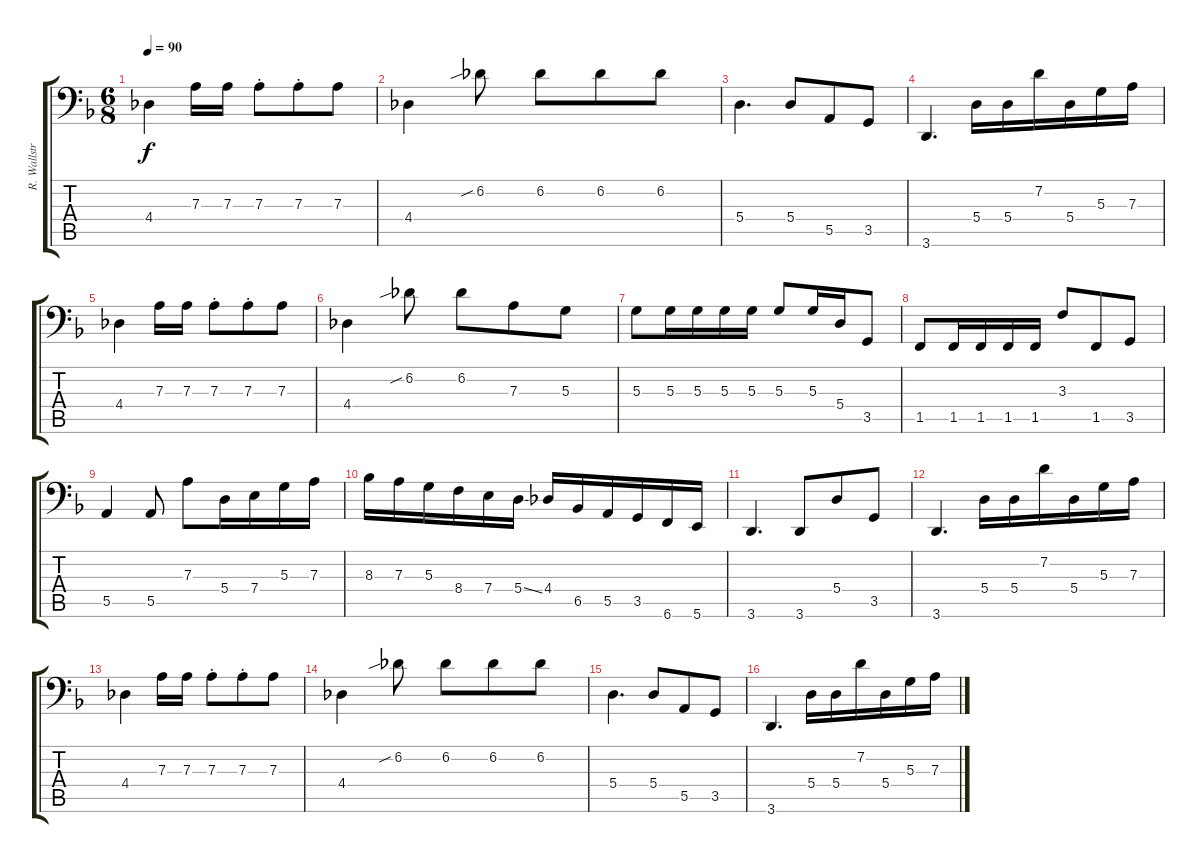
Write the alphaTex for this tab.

\track ("R. Wallström (Bass)" "R. Wallstr") {instrument electricbassfinger}
\staff {score tabs}
\tuning (C3 G2 D2 A1 E1 B0) {hide}
\ts (6 8)
\tempo 90
\clef f4
\ks dminor
4.4.4{dy f} 7.3.16 7.3.16 7.3{st}.8 7.3{st}.8 7.3.8 |
4.4.4 6.2{sib}.8 6.2.8 6.2.8 6.2.8 |
5.4.4{d} 5.4.8 5.5.8 3.5.8 |
3.6.4{d} 5.4.16 5.4.16 7.2.16 5.4.16 5.3.16 7.3.16 |
4.4.4 7.3.16 7.3.16 7.3{st}.8 7.3{st}.8 7.3.8 |
4.4.4 6.2{sib}.8 6.2.8 7.3.8 5.3.8 |
5.3.8 5.3.16 5.3.16 5.3.16 5.3.16 5.3.8 5.3.16 5.4.16 3.5.8 |
1.5.8 1.5.16 1.5.16 1.5.16 1.5.16 3.3.8 1.5.8 3.5.8 |
5.5.4 5.5.8 7.3.8 5.4.16 7.4.16 5.3.16 7.3.16 |
8.3.16 7.3.16 5.3.16 8.4.16 7.4.16 5.4{ss}.16 4.4.16 6.5.16 5.5.16 3.5.16 6.6.16 5.6.16 |
3.6.4{d} 3.6.8 5.4.8 3.5.8 |
3.6.4{d} 5.4.16 5.4.16 7.2.16 5.4.16 5.3.16 7.3.16 |
4.4.4 7.3.16 7.3.16 7.3{st}.8 7.3{st}.8 7.3.8 |
4.4.4 6.2{sib}.8 6.2.8 6.2.8 6.2.8 |
5.4.4{d} 5.4.8 5.5.8 3.5.8 |
3.6.4{d} 5.4.16 5.4.16 7.2.16 5.4.16 5.3.16 7.3.16
